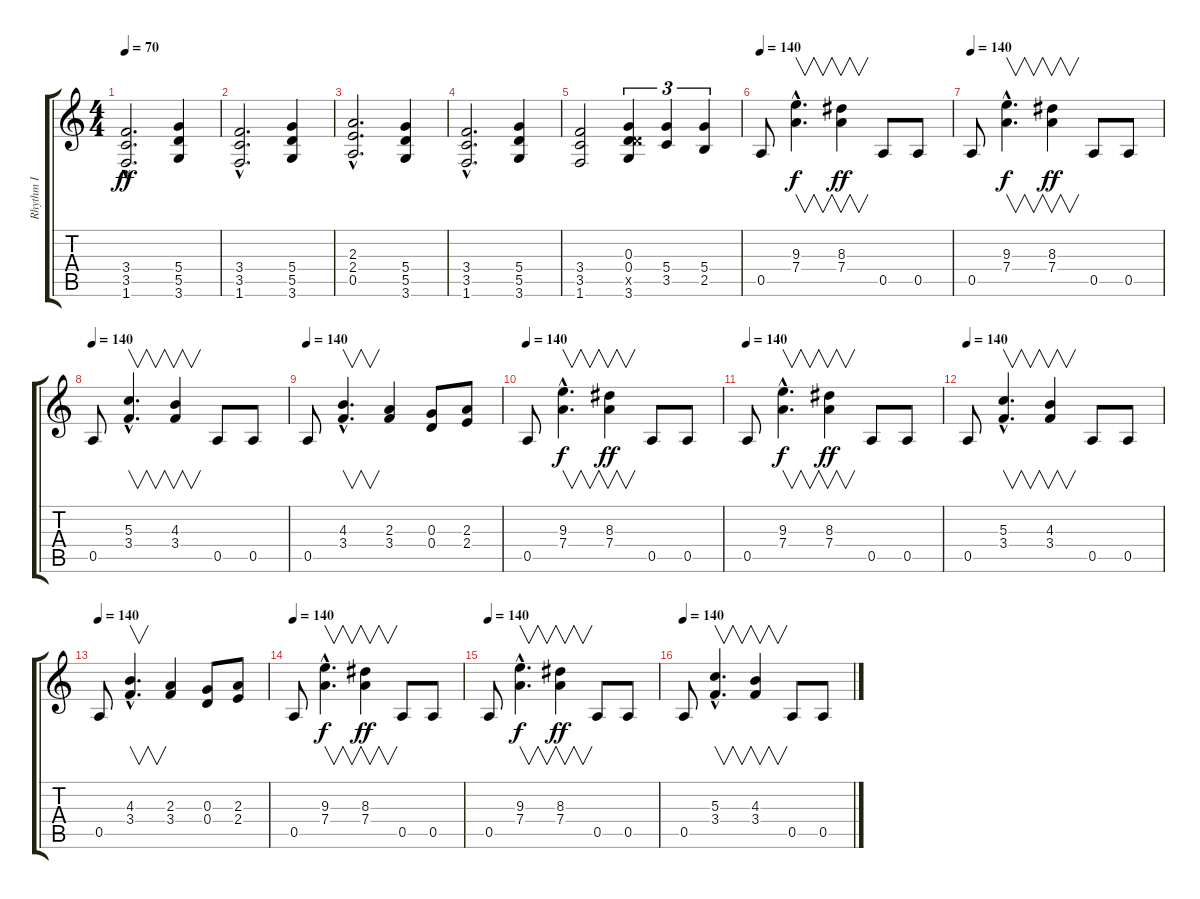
\track ("Rhythm I" "Rhythm I") {instrument distortionguitar}
\staff {score tabs}
\tuning (E4 B3 G3 D3 A2 E2) {hide}
\ts (4 4)
\tempo 70
\clef g2
\ks c
(3.4{hac} 3.5{hac} 1.6{hac}).2{d dy ff} (5.4 5.5 3.6).4 |
(3.4{hac} 3.5{hac} 1.6{hac}).2{d} (5.4 5.5 3.6).4 |
(2.3{hac} 2.4{hac} 0.5{hac}).2{d} (5.4 5.5 3.6).4 |
(3.4{hac} 3.5{hac} 1.6{hac}).2{d} (5.4 5.5 3.6).4 |
(3.4 3.5 1.6).2 (0.3 0.4 5.5{x} 3.6).4{tu (3 2)} (5.4 3.5).4{tu (3 2)} (5.4 2.5).4{tu (3 2)} |
\tempo 140
0.5.8 (9.3{hac} 7.4{hac}).4{v d dy f} (8.3 7.4).4{v dy ff} 0.5.8 0.5.8 |
\tempo 140
0.5.8 (9.3{hac} 7.4{hac}).4{v d dy f} (8.3 7.4).4{v dy ff} 0.5.8 0.5.8 |
\tempo 140
0.5.8 (5.3{hac} 3.4{hac}).4{v d} (4.3 3.4).4{v} 0.5.8 0.5.8 |
\tempo 140
0.5.8 (4.3{hac} 3.4{hac}).4{v d} (2.3 3.4).4 (0.3 0.4).8 (2.3 2.4).8 |
\tempo 140
0.5.8 (9.3{hac} 7.4{hac}).4{v d dy f} (8.3 7.4).4{v dy ff} 0.5.8 0.5.8 |
\tempo 140
0.5.8 (9.3{hac} 7.4{hac}).4{v d dy f} (8.3 7.4).4{v dy ff} 0.5.8 0.5.8 |
\tempo 140
0.5.8 (5.3{hac} 3.4{hac}).4{v d} (4.3 3.4).4{v} 0.5.8 0.5.8 |
\tempo 140
0.5.8 (4.3{hac} 3.4{hac}).4{v d} (2.3 3.4).4 (0.3 0.4).8 (2.3 2.4).8 |
\tempo 140
0.5.8 (9.3{hac} 7.4{hac}).4{v d dy f} (8.3 7.4).4{v dy ff} 0.5.8 0.5.8 |
\tempo 140
0.5.8 (9.3{hac} 7.4{hac}).4{v d dy f} (8.3 7.4).4{v dy ff} 0.5.8 0.5.8 |
\tempo 140
0.5.8 (5.3{hac} 3.4{hac}).4{v d} (4.3 3.4).4{v} 0.5.8 0.5.8
